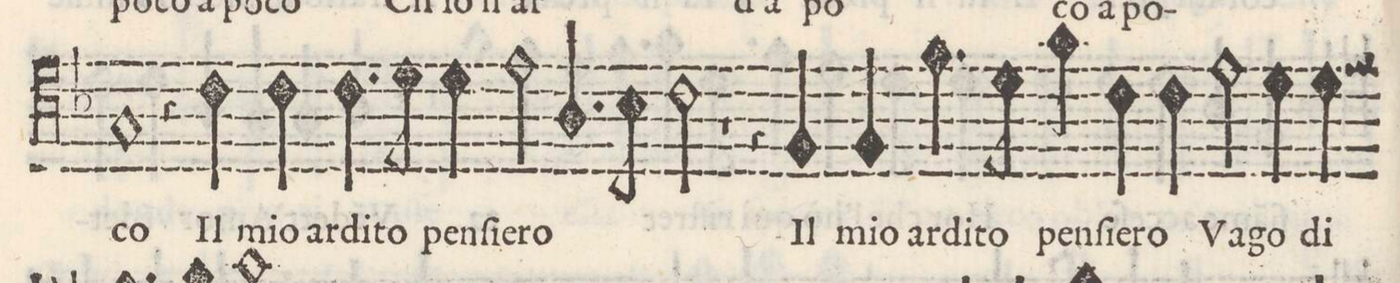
**kern	**text
*I"SESTO	*
*clefC4	*
*k[b-]	*
*met(C)	*
*M2/1	*
1G	-co
4r	.
4c\	Il
4c\	mio
4.c\	ar-
=21-	=21-
8d\	-di-
4d\	-to
2e\	pen-
4.A/	-ſie-
8B-\	.
2c\	-ro
=22-	=22-
1r	.
4r	.
4F/	Il
4F/	mio
4.f\	ar-
=23-	=23-
8d\	-di-
4g\	-to
4c\	pen-
4c\	-ſie-
2e\	-ro
4d\	Va-
4d\	-go di
*custos:e	*
=24-	=24-
*-	*-
